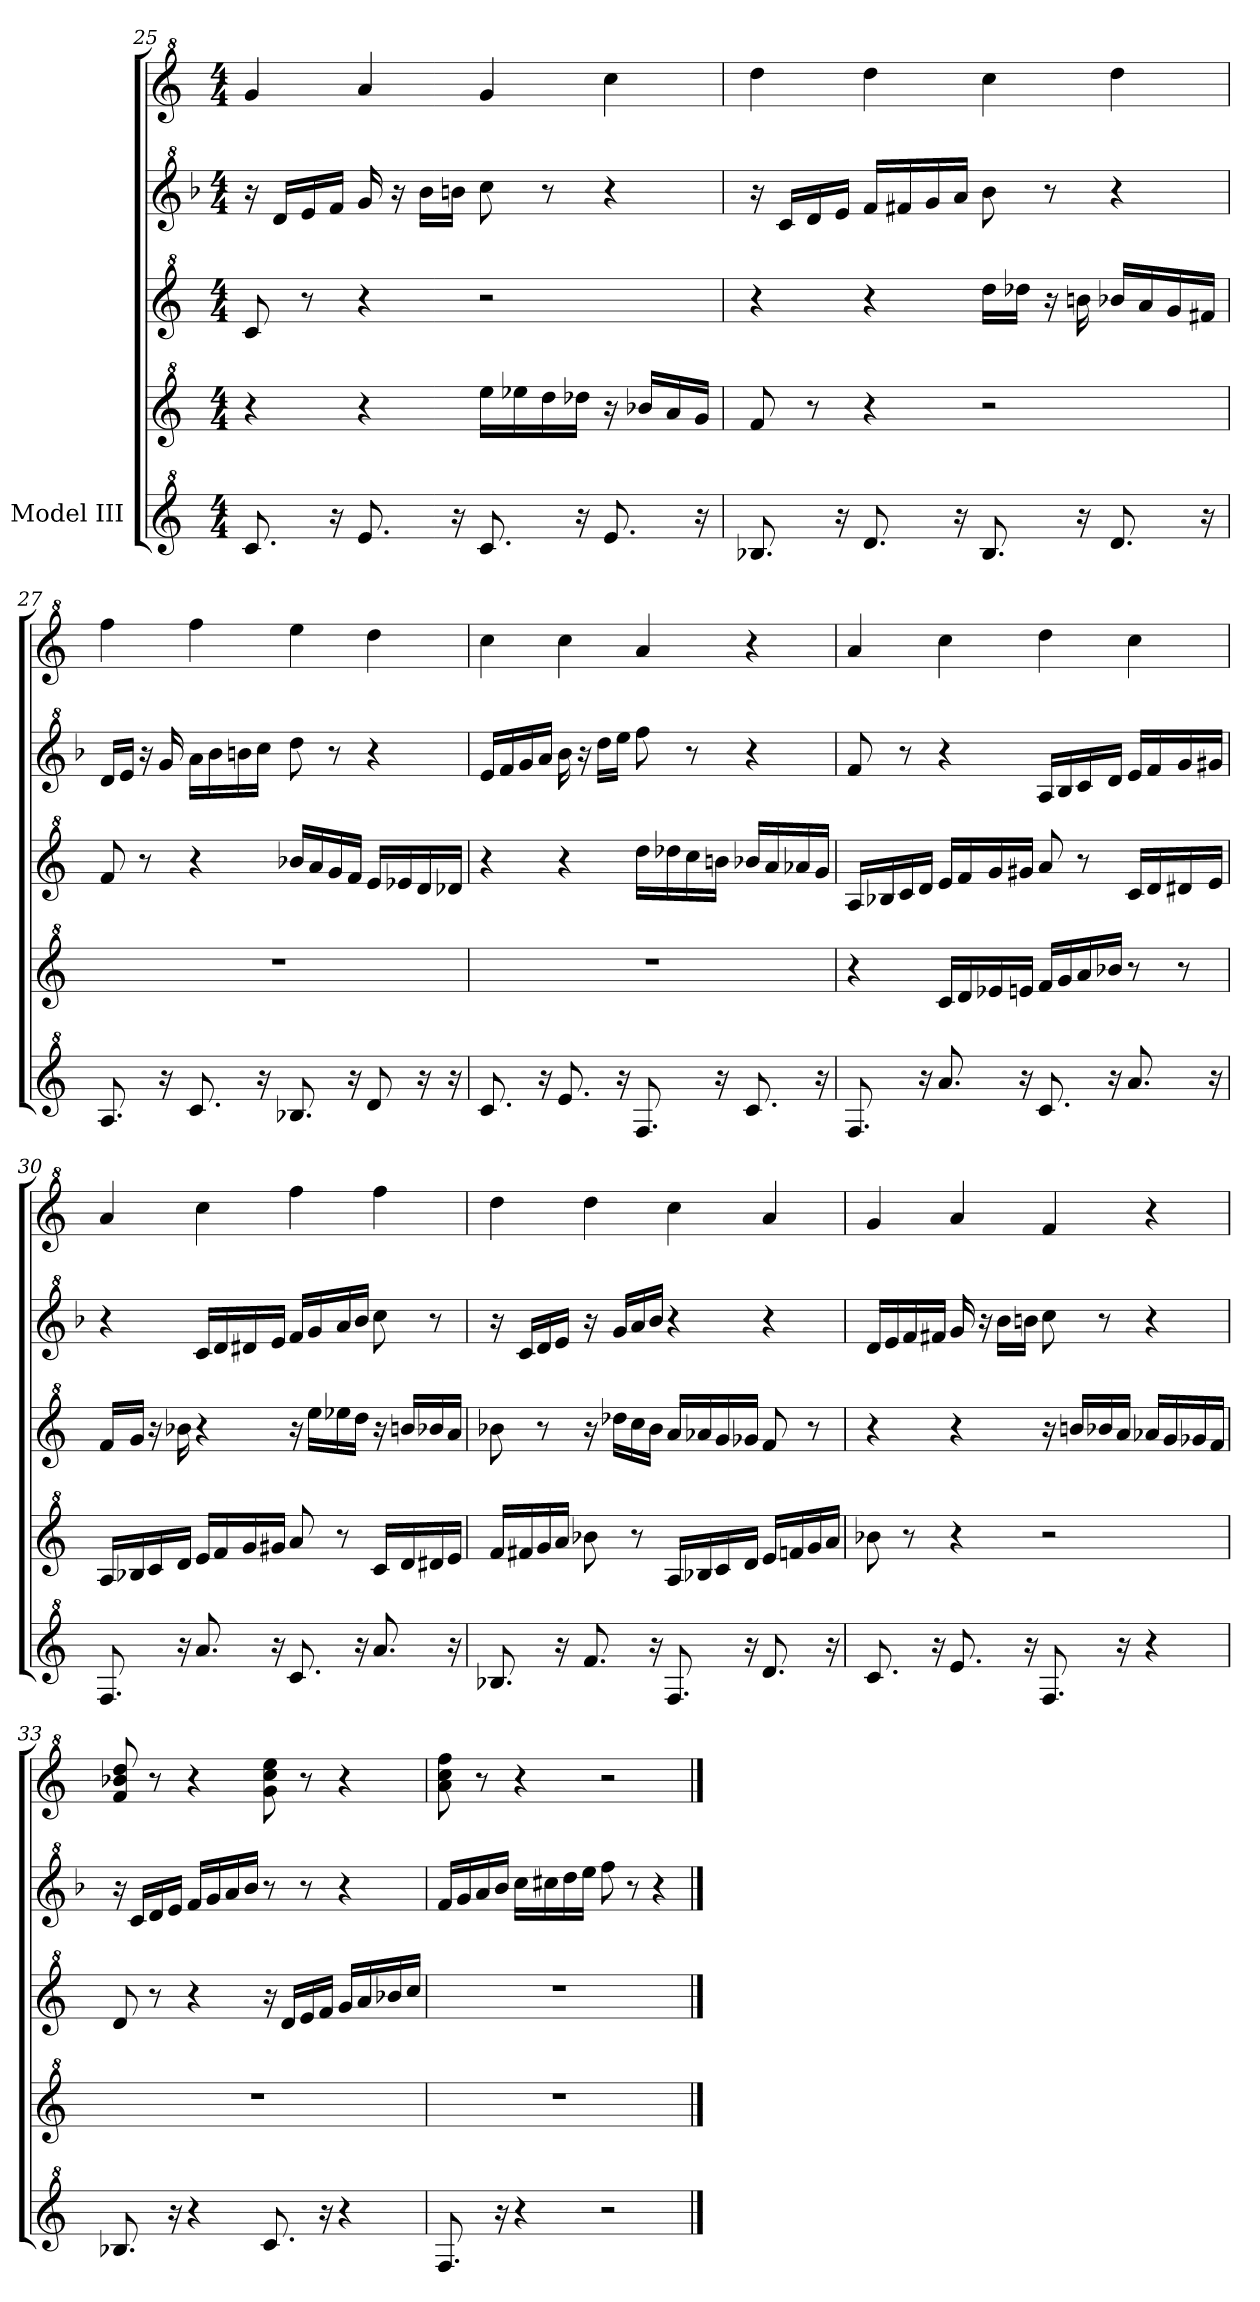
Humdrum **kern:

**kern	**kern	**kern	**kern	**kern
*part1	*part1	*part1	*part1	*part1
*staff5	*staff4	*staff3	*staff2	*staff1
*I"Model III	*	*	*	*
!!LO:LB:g=z
*clefG^2	*clefG^2	*clefG^2	*clefG^2	*clefG^2
*	*	*	*k[b-]	*
*M4/4	*M4/4	*M4/4	*M4/4	*M4/4
=25	=25	=25	=25	=25
8.cc/	4r	8cc/	16r	4gg/
.	.	.	16dd/LL	.
.	.	8r	16ee/	.
16r	.	.	16ff/JJ	.
8.ee/	4r	4r	16gg/	4aa/
.	.	.	16r	.
.	.	.	16bb-\LL	.
16r	.	.	16bbn\JJ	.
8.cc/	16eee\LL	2r	8ccc\	4gg/
.	16eee-X\	.	.	.
.	16ddd\	.	8r	.
16r	16ddd-X\JJ	.	.	.
8.ee/	16r	.	4r	4ccc\
.	16bb-/LL	.	.	.
.	16aa/	.	.	.
16r	16gg/JJ	.	.	.
=26	=26	=26	=26	=26
8.b-/	8ff/	4r	16r	4ddd\
.	.	.	16cc/LL	.
.	8r	.	16dd/	.
16r	.	.	16ee/JJ	.
8.dd/	4r	4r	16ff/LL	4ddd\
.	.	.	16ff#X/	.
.	.	.	16gg/	.
16r	.	.	16aa/JJ	.
8.b-/	2r	16ddd\LL	8bb-\	4ccc\
.	.	16ddd-X\JJ	.	.
.	.	16r	8r	.
16r	.	16bbn\	.	.
8.dd/	.	16bb-X/LL	4r	4ddd\
.	.	16aa/	.	.
.	.	16gg/	.	.
16r	.	16ff#X/JJ	.	.
!!LO:PB:g=z
=27	=27	=27	=27	=27
8.a/	1r	8ff/	16dd/LL	4fff\
.	.	.	16ee/JJ	.
.	.	8r	16r	.
16r	.	.	16gg/	.
8.cc/	.	4r	16aa\LL	4fff\
.	.	.	16bb-\	.
.	.	.	16bbn\	.
16r	.	.	16ccc\JJ	.
8.b-/	.	16bb-/LL	8ddd\	4eee\
.	.	16aa/	.	.
.	.	16gg/	8r	.
16r	.	16ff/JJ	.	.
8dd/	.	16ee/LL	4r	4ddd\
.	.	16ee-X/	.	.
16r	.	16dd/	.	.
16r	.	16dd-X/JJ	.	.
=28	=28	=28	=28	=28
8.cc/	1r	4r	16ee/LL	4ccc\
.	.	.	16ff/	.
.	.	.	16gg/	.
16r	.	.	16aa/JJ	.
8.ee/	.	4r	16bb-\	4ccc\
.	.	.	16r	.
.	.	.	16ddd\LL	.
16r	.	.	16eee\JJ	.
8.f/	.	16ddd\LL	8fff\	4aa/
.	.	16ddd-X\	.	.
.	.	16ccc\	8r	.
16r	.	16bbn\JJ	.	.
8.cc/	.	16bb-X/LL	4r	4r
.	.	16aa/	.	.
.	.	16aa-X/	.	.
16r	.	16gg/JJ	.	.
!!LO:LB:g=z
=29	=29	=29	=29	=29
8.f/	4r	16a/LL	8ff/	4aa/
.	.	16b-/	.	.
.	.	16cc/	8r	.
16r	.	16dd/JJ	.	.
8.aa/	16cc/LL	16ee/LL	4r	4ccc\
.	16dd/	16ff/	.	.
.	16ee-X/	16gg/	.	.
16r	16een/JJ	16gg#X/JJ	.	.
8.cc/	16ff/LL	8aa/	16a/LL	4ddd\
.	16gg/	.	16b-/	.
.	16aa/	8r	16cc/	.
16r	16bb-/JJ	.	16dd/JJ	.
8.aa/	8r	16cc/LL	16ee/LL	4ccc\
.	.	16dd/	16ff/	.
.	8r	16dd#X/	16gg/	.
16r	.	16ee/JJ	16gg#X/JJ	.
=30	=30	=30	=30	=30
8.f/	16a/LL	16ff/LL	4r	4aa/
.	16b-/	16gg/JJ	.	.
.	16cc/	16r	.	.
16r	16dd/JJ	16bb-\	.	.
8.aa/	16ee/LL	4r	16cc/LL	4ccc\
.	16ff/	.	16dd/	.
.	16gg/	.	16dd#X/	.
16r	16gg#X/JJ	.	16ee/JJ	.
8.cc/	8aa/	16r	16ff/LL	4fff\
.	.	16eee\LL	16gg/	.
.	8r	16eee-X\	16aa/	.
16r	.	16ddd\JJ	16bb-/JJ	.
8.aa/	16cc/LL	16r	8ccc\	4fff\
.	16dd/	16bbn/LL	.	.
.	16dd#X/	16bb-X/	8r	.
16r	16ee/JJ	16aa/JJ	.	.
!!LO:PB:g=z
=31	=31	=31	=31	=31
8.b-/	16ff/LL	8bb-\	16r	4ddd\
.	16ff#X/	.	16cc/LL	.
.	16gg/	8r	16dd/	.
16r	16aa/JJ	.	16ee/JJ	.
8.ff/	8bb-\	16r	16r	4ddd\
.	.	16ddd-X\LL	16gg/LL	.
.	8r	16ccc\	16aa/	.
16r	.	16bb-\JJ	16bb-/JJ	.
8.f/	16a/LL	16aa/LL	4r	4ccc\
.	16b-/	16aa-X/	.	.
.	16cc/	16gg/	.	.
16r	16dd/JJ	16gg-X/JJ	.	.
8.dd/	16ee/LL	8ff/	4r	4aa/
.	16ffn/	.	.	.
.	16gg/	8r	.	.
16r	16aa/JJ	.	.	.
=32	=32	=32	=32	=32
8.cc/	8bb-\	4r	16dd/LL	4gg/
.	.	.	16ee/	.
.	8r	.	16ff/	.
16r	.	.	16ff#X/JJ	.
8.ee/	4r	4r	16gg/	4aa/
.	.	.	16r	.
.	.	.	16bb-\LL	.
16r	.	.	16bbn\JJ	.
8.f/	2r	16r	8ccc\	4ff/
.	.	16bbn/LL	.	.
.	.	16bb-X/	8r	.
16r	.	16aa/JJ	.	.
4r	.	16aa-X/LL	4r	4r
.	.	16gg/	.	.
.	.	16gg-X/	.	.
.	.	16ff/JJ	.	.
!!LO:LB:g=z
=33	=33	=33	=33	=33
8.b-/	1r	8dd/	16r	8ff/ 8bb-/ 8ddd/
.	.	.	16cc/LL	.
.	.	8r	16dd/	8r
16r	.	.	16ee/JJ	.
4r	.	4r	16ff/LL	4r
.	.	.	16gg/	.
.	.	.	16aa/	.
.	.	.	16bb-/JJ	.
8.cc/	.	16r	8r	8gg\ 8ccc\ 8eee\
.	.	16dd/LL	.	.
.	.	16ee/	8r	8r
16r	.	16ff/JJ	.	.
4r	.	16gg/LL	4r	4r
.	.	16aa/	.	.
.	.	16bb-/	.	.
.	.	16ccc/JJ	.	.
=34	=34	=34	=34	=34
8.f/	1r	1r	16ff/LL	8aa\ 8ccc\ 8fff\
.	.	.	16gg/	.
.	.	.	16aa/	8r
16r	.	.	16bb-/JJ	.
4r	.	.	16ccc\LL	4r
.	.	.	16ccc#X\	.
.	.	.	16ddd\	.
.	.	.	16eee\JJ	.
2r	.	.	8fff\	2r
.	.	.	8r	.
.	.	.	4r	.
==	==	==	==	==
*-	*-	*-	*-	*-
